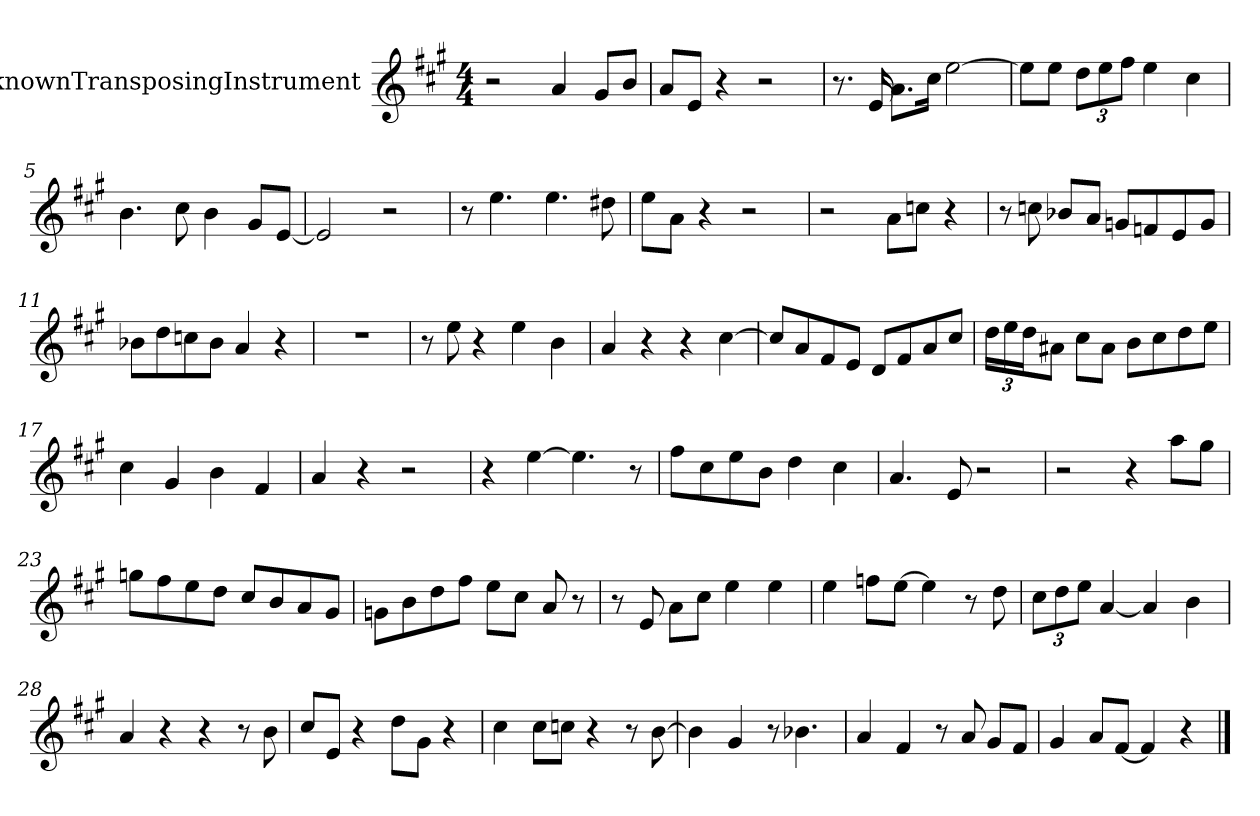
**kern
*part1
*staff1
*I"UnknownTransposingInstrument
*clefG2
*ITrd1c2
*k[f#]
*G:
*M4/4
=1
2r
4g
8f#L
8aJ
=2
8gL
8dJ
4r
2r
=3
8.r
16d
8.gL
16bJk
[2dd
=4
8ddL]
8ddJ
12ccL
12dd
12eeJ
4dd
4b
=5
4.a
8b
4a
8f#L
[8dJ
=6
2d]
2r
=7
8r
4.dd
4.dd
8cc#X
=8
8ddL
8gJ
4r
2r
=9
2r
8gL
8b-XJ
4r
=10
8r
8b-X
8a-XL
8gJ
8fnL
8e-X
8d
8fJ
=11
8a-XL
8cc
8b-X
8a-J
4g
4r
=12
1r
=13
8r
8dd
4r
4dd
4a
=14
4g
4r
4r
[4b
=15
8bL]
8g
8e
8dJ
8cL
8e
8g
8bJ
=16
24ccLL
24dd
24ccJ
8g#XJ
8bL
8g#J
8aL
8b
8cc
8ddJ
=17
4b
4f#
4a
4e
=18
4g
4r
2r
=19
4r
[4dd
4.dd]
8r
=20
8eeL
8b
8dd
8aJ
4cc
4b
=21
4.g
8d
2r
=22
2r
4r
8ggL
8ff#J
=23
8ffnL
8ee
8dd
8ccJ
8bL
8a
8g
8f#J
=24
8fnL
8a
8cc
8eeJ
8ddL
8bJ
8g
8r
=25
8r
8d
8gL
8bJ
4dd
4dd
=26
4dd
8ee-XL
[8ddJ
4dd]
8r
8cc
=27
12bL
12cc
12ddJ
[4g
4g]
4a
=28
4g
4r
4r
8r
8a
=29
8bL
8dJ
4r
8ccL
8f#J
4r
=30
4b
8bL
8b-XJ
4r
8r
[8a
=31
4a]
4f#
8r
4.a-X
=32
4g
4e
8r
8g
8f#L
8eJ
=33
4f#
8gL
[8eJ
4e]
4r
==
*-
